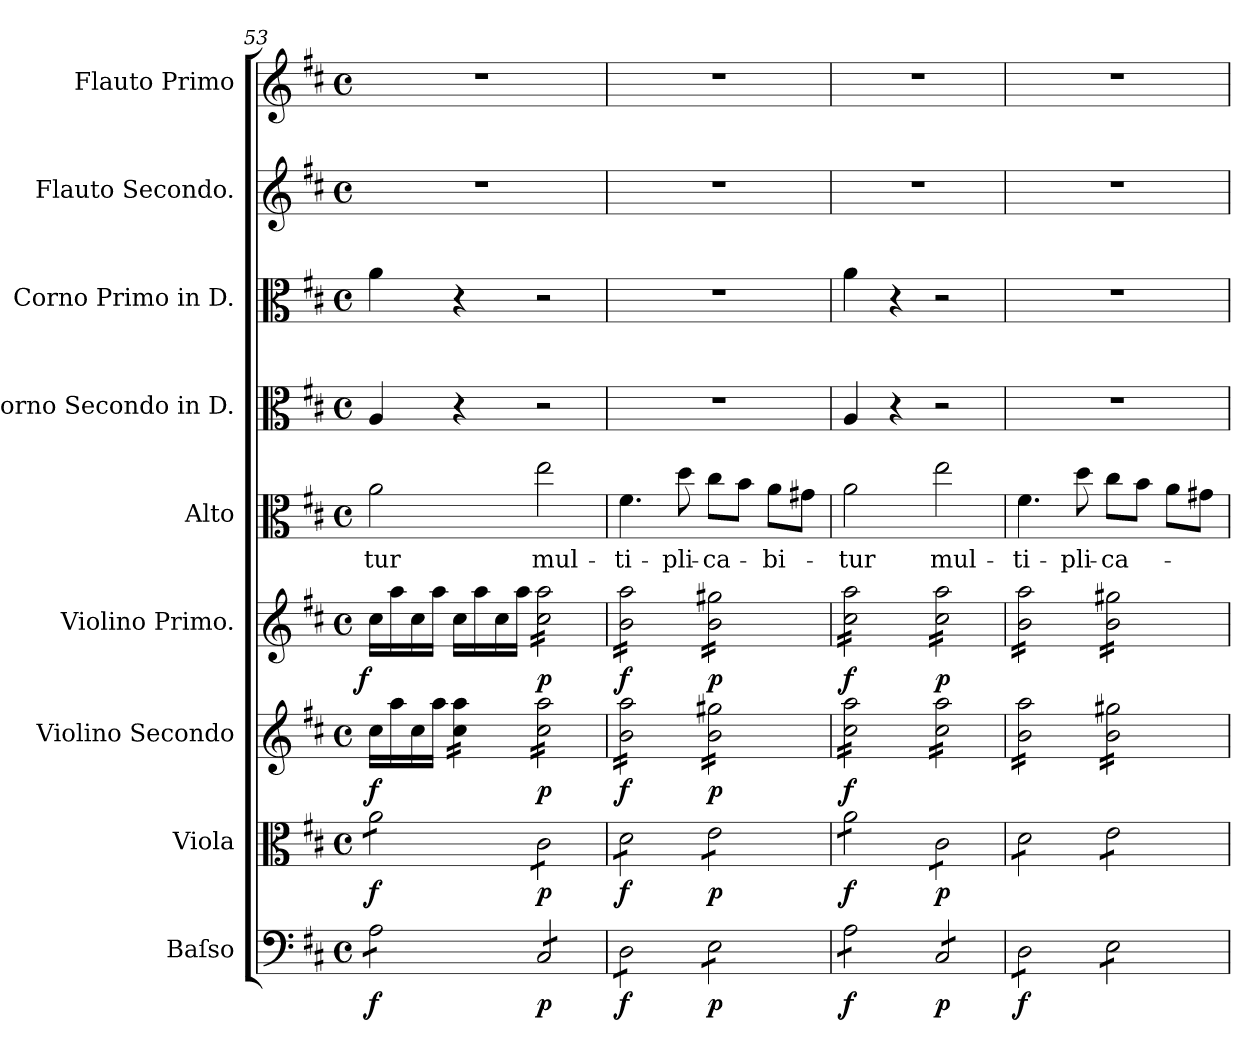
**kern	**dynam	**kern	**dynam	**kern	**dynam	**kern	**dynam	**kern	**text	**kern	**kern	**kern	**kern
*part9	*part9	*part8	*part8	*part7	*part7	*part6	*part6	*part5	*part5	*part4	*part3	*part2	*part1
*staff9	*staff9	*staff8	*staff8	*staff7	*staff7	*staff6	*staff6	*staff5	*staff5	*staff4	*staff3	*staff2	*staff1
*I"Baſso	*	*I"Viola	*	*I"Violino Secondo	*	*I"Violino Primo.	*	*I"Alto	*	*I"Corno Secondo in D.	*I"Corno Primo in D.	*I"Flauto Secondo.	*I"Flauto Primo
*I'cb	*	*I'vla	*	*I'vl II	*	*I'vl I	*	*I'A	*	*I'cor II	*I'cor I	*I'fl II	*I'fl I
*clefF4	*	*clefC3	*	*clefG2	*	*clefG2	*	*clefC3	*	*clefC3	*clefC3	*clefG2	*clefG2
*k[f#c#]	*	*k[f#c#]	*	*k[f#c#]	*	*k[f#c#]	*	*k[f#c#]	*	*k[f#c#]	*k[f#c#]	*k[f#c#]	*k[f#c#]
*D:	*	*D:	*	*D:	*	*D:	*	*D:	*	*D:	*D:	*D:	*D:
*M4/4	*	*M4/4	*	*M4/4	*	*M4/4	*	*M4/4	*	*M4/4	*M4/4	*M4/4	*M4/4
*met(c)	*	*met(c)	*	*met(c)	*	*met(c)	*	*met(c)	*	*met(c)	*met(c)	*met(c)	*met(c)
=53	=53	=53	=53	=53	=53	=53	=53	=53	=53	=53	=53	=53	=53
!	!LO:DY:b	!	!	!	!	!	!LO:DY:b:rj	!	!	!	!	!	!
*tremolo	*	*	*	*	*	*	*	*	*	*	*	*	*
*	*	*tremolo	*	*	*	*	*	*	*	*	*	*	*
8A\L	f	8a\L	f	16cc#\LL	f	16cc#\LL	f	2a\	-tur	4A/	4a\	1r	1r
.	.	.	.	16aa\	.	16aa\	.	.	.	.	.	.	.
8A\	.	8a\	.	16cc#\	.	16cc#\	.	.	.	.	.	.	.
.	.	.	.	16aa\JJ	.	16aa\JJ	.	.	.	.	.	.	.
*	*	*	*	*tremolo	*	*	*	*	*	*	*	*	*
8A\	.	8a\	.	16cc#\ 16aa\LL	.	16cc#\LL	.	.	.	4r	4r	.	.
.	.	.	.	16cc#\ 16aa\	.	16aa\	.	.	.	.	.	.	.
8A\J	.	8a\J	.	16cc#\ 16aa\	.	16cc#\	.	.	.	.	.	.	.
.	.	.	.	16cc#\ 16aa\JJ	.	16aa\JJ	.	.	.	.	.	.	.
!	!LO:DY:b	!	!	!	!	!	!LO:DY:b	!	!	!	!	!	!
*	*	*	*	*	*	*tremolo	*	*	*	*	*	*	*
8C#/L	p	8c#\L	p	16cc#\ 16aa\LL	p	16cc#\ 16aa\LL	p	2ee\	mul-	2r	2r	.	.
.	.	.	.	16cc#\ 16aa\	.	16cc#\ 16aa\	.	.	.	.	.	.	.
8C#/	.	8c#\	.	16cc#\ 16aa\	.	16cc#\ 16aa\	.	.	.	.	.	.	.
.	.	.	.	16cc#\ 16aa\	.	16cc#\ 16aa\	.	.	.	.	.	.	.
8C#/	.	8c#\	.	16cc#\ 16aa\	.	16cc#\ 16aa\	.	.	.	.	.	.	.
.	.	.	.	16cc#\ 16aa\	.	16cc#\ 16aa\	.	.	.	.	.	.	.
8C#/J	.	8c#\J	.	16cc#\ 16aa\	.	16cc#\ 16aa\	.	.	.	.	.	.	.
.	.	.	.	16cc#\ 16aa\JJ	.	16cc#\ 16aa\JJ	.	.	.	.	.	.	.
=54	=54	=54	=54	=54	=54	=54	=54	=54	=54	=54	=54	=54	=54
!	!LO:DY:b	!	!	!	!	!	!LO:DY:b	!	!	!	!	!	!
8D\L	f	8d\L	f	16b\ 16aa\LL	f	16b\ 16aa\LL	f	4.f#\	-ti-	1r	1r	1r	1r
.	.	.	.	16b\ 16aa\	.	16b\ 16aa\	.	.	.	.	.	.	.
8D\	.	8d\	.	16b\ 16aa\	.	16b\ 16aa\	.	.	.	.	.	.	.
.	.	.	.	16b\ 16aa\	.	16b\ 16aa\	.	.	.	.	.	.	.
8D\	.	8d\	.	16b\ 16aa\	.	16b\ 16aa\	.	.	.	.	.	.	.
.	.	.	.	16b\ 16aa\	.	16b\ 16aa\	.	.	.	.	.	.	.
8D\J	.	8d\J	.	16b\ 16aa\	.	16b\ 16aa\	.	8dd\	-pli-	.	.	.	.
.	.	.	.	16b\ 16aa\JJ	.	16b\ 16aa\JJ	.	.	.	.	.	.	.
!	!LO:DY:b	!	!	!	!	!	!LO:DY:b	!	!	!	!	!	!
8E\L	p	8e\L	p	16b\ 16gg#X\LL	p	16b\ 16gg#X\LL	p	8cc#\L	-ca-	.	.	.	.
.	.	.	.	16b\ 16gg#X\	.	16b\ 16gg#X\	.	.	.	.	.	.	.
8E\	.	8e\	.	16b\ 16gg#X\	.	16b\ 16gg#X\	.	8b\J	.	.	.	.	.
.	.	.	.	16b\ 16gg#X\	.	16b\ 16gg#X\	.	.	.	.	.	.	.
8E\	.	8e\	.	16b\ 16gg#X\	.	16b\ 16gg#X\	.	8a\L	-bi-	.	.	.	.
.	.	.	.	16b\ 16gg#X\	.	16b\ 16gg#X\	.	.	.	.	.	.	.
8E\J	.	8e\J	.	16b\ 16gg#X\	.	16b\ 16gg#X\	.	8g#X\J	.	.	.	.	.
.	.	.	.	16b\ 16gg#X\JJ	.	16b\ 16gg#X\JJ	.	.	.	.	.	.	.
=55	=55	=55	=55	=55	=55	=55	=55	=55	=55	=55	=55	=55	=55
!	!LO:DY:b	!	!	!	!	!	!LO:DY:b	!	!	!	!	!	!
8A\L	f	8a\L	f	16cc#\ 16aa\LL	f	16cc#\ 16aa\LL	f	2a\	-tur	4A/	4a\	1r	1r
.	.	.	.	16cc#\ 16aa\	.	16cc#\ 16aa\	.	.	.	.	.	.	.
8A\	.	8a\	.	16cc#\ 16aa\	.	16cc#\ 16aa\	.	.	.	.	.	.	.
.	.	.	.	16cc#\ 16aa\	.	16cc#\ 16aa\	.	.	.	.	.	.	.
8A\	.	8a\	.	16cc#\ 16aa\	.	16cc#\ 16aa\	.	.	.	4r	4r	.	.
.	.	.	.	16cc#\ 16aa\	.	16cc#\ 16aa\	.	.	.	.	.	.	.
8A\J	.	8a\J	.	16cc#\ 16aa\	.	16cc#\ 16aa\	.	.	.	.	.	.	.
.	.	.	.	16cc#\ 16aa\JJ	.	16cc#\ 16aa\JJ	.	.	.	.	.	.	.
!	!LO:DY:b	!	!	!	!	!	!LO:DY:b	!	!	!	!	!	!
8C#/L	p	8c#\L	p	16cc#\ 16aa\LL	.	16cc#\ 16aa\LL	p	2ee\	mul-	2r	2r	.	.
.	.	.	.	16cc#\ 16aa\	.	16cc#\ 16aa\	.	.	.	.	.	.	.
8C#/	.	8c#\	.	16cc#\ 16aa\	.	16cc#\ 16aa\	.	.	.	.	.	.	.
.	.	.	.	16cc#\ 16aa\	.	16cc#\ 16aa\	.	.	.	.	.	.	.
8C#/	.	8c#\	.	16cc#\ 16aa\	.	16cc#\ 16aa\	.	.	.	.	.	.	.
.	.	.	.	16cc#\ 16aa\	.	16cc#\ 16aa\	.	.	.	.	.	.	.
8C#/J	.	8c#\J	.	16cc#\ 16aa\	.	16cc#\ 16aa\	.	.	.	.	.	.	.
.	.	.	.	16cc#\ 16aa\JJ	.	16cc#\ 16aa\JJ	.	.	.	.	.	.	.
=56	=56	=56	=56	=56	=56	=56	=56	=56	=56	=56	=56	=56	=56
!	!LO:DY:b	!	!	!	!	!	!	!	!	!	!	!	!
8D\L	f	8d\L	.	16b\ 16aa\LL	.	16b\ 16aa\LL	.	4.f#\	-ti-	1r	1r	1r	1r
.	.	.	.	16b\ 16aa\	.	16b\ 16aa\	.	.	.	.	.	.	.
8D\	.	8d\	.	16b\ 16aa\	.	16b\ 16aa\	.	.	.	.	.	.	.
.	.	.	.	16b\ 16aa\	.	16b\ 16aa\	.	.	.	.	.	.	.
8D\	.	8d\	.	16b\ 16aa\	.	16b\ 16aa\	.	.	.	.	.	.	.
.	.	.	.	16b\ 16aa\	.	16b\ 16aa\	.	.	.	.	.	.	.
8D\J	.	8d\J	.	16b\ 16aa\	.	16b\ 16aa\	.	8dd\	-pli-	.	.	.	.
.	.	.	.	16b\ 16aa\JJ	.	16b\ 16aa\JJ	.	.	.	.	.	.	.
8E\L	.	8e\L	.	16b\ 16gg#X\LL	.	16b\ 16gg#X\LL	.	8cc#\L	-ca-	.	.	.	.
.	.	.	.	16b\ 16gg#X\	.	16b\ 16gg#X\	.	.	.	.	.	.	.
8E\	.	8e\	.	16b\ 16gg#X\	.	16b\ 16gg#X\	.	8b\J	.	.	.	.	.
.	.	.	.	16b\ 16gg#X\	.	16b\ 16gg#X\	.	.	.	.	.	.	.
8E\	.	8e\	.	16b\ 16gg#X\	.	16b\ 16gg#X\	.	8a\L	.	.	.	.	.
.	.	.	.	16b\ 16gg#X\	.	16b\ 16gg#X\	.	.	.	.	.	.	.
8E\J	.	8e\J	.	16b\ 16gg#X\	.	16b\ 16gg#X\	.	8g#X\J	.	.	.	.	.
*	*	*Xtremolo	*	*	*	*	*	*	*	*	*	*	*
*Xtremolo	*	*	*	*	*	*	*	*	*	*	*	*	*
.	.	.	.	16b\ 16gg#X\JJ	.	16b\ 16gg#X\JJ	.	.	.	.	.	.	.
*	*	*	*	*	*	*Xtremolo	*	*	*	*	*	*	*
*	*	*	*	*Xtremolo	*	*	*	*	*	*	*	*	*
=	=	=	=	=	=	=	=	=	=	=	=	=	=
*-	*-	*-	*-	*-	*-	*-	*-	*-	*-	*-	*-	*-	*-
